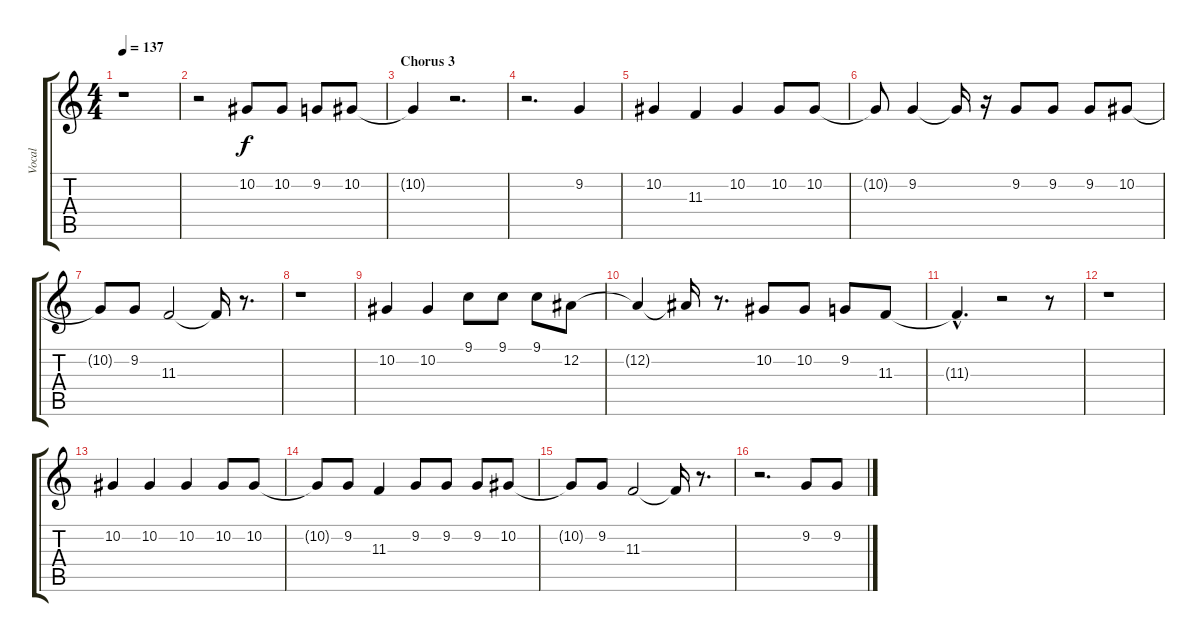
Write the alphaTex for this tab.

\track ("Vocal" "Vocal") {instrument viola}
\staff {score tabs}
\tuning (Eb4 Bb3 Gb3 Db3 Ab2 Eb2) {hide}
\ts (4 4)
\tempo 137
\clef g2
\ks c
r.1{dy f} |
r.2 10.2.8 10.2.8 9.2.8 10.2.8 |
\section ("" "Chorus 3")
10.2{t}.4 r.2{d} |
r.2{d} 9.2.4 |
10.2.4 11.3.4 10.2.4 10.2.8 10.2.8 |
10.2{t}.8 9.2.4 9.2{t}.16 r.16 9.2.8 9.2.8 9.2.8 10.2.8 |
10.2{t}.8 9.2.8 11.3.2 11.3{t}.16 r.8{d} |
r.1 |
10.2.4 10.2.4 9.1.8 9.1.8 9.1.8 12.2.8 |
12.2{t}.4 12.2{t}.16 r.8{d} 10.2.8 10.2.8 9.2.8 11.3.8 |
11.3{hac t}.4{d} r.2 r.8 |
r.1 |
10.2.4 10.2.4 10.2.4 10.2.8 10.2.8 |
10.2{t}.8 9.2.8 11.3.4 9.2.8 9.2.8 9.2.8 10.2.8 |
10.2{t}.8 9.2.8 11.3.2 11.3{t}.16 r.8{d} |
r.2{d} 9.2.8 9.2.8
